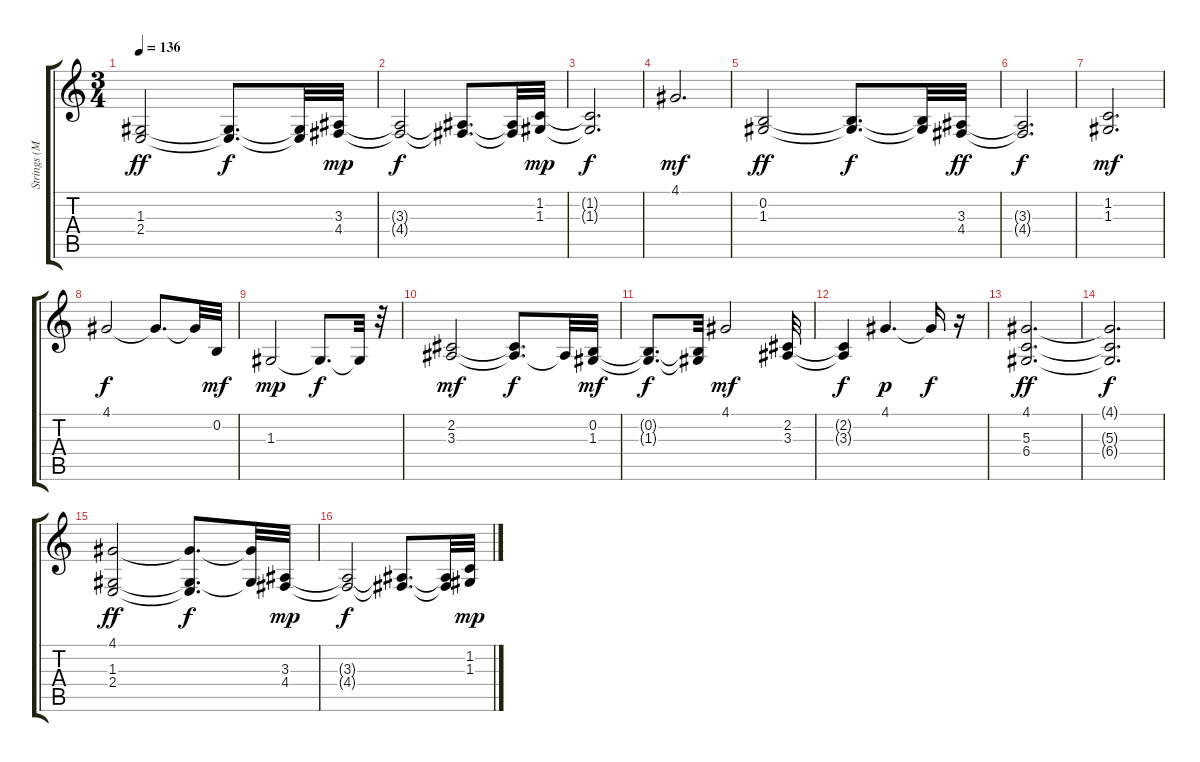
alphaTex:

\track ("Strings (Melody)             " "Strings (M") {instrument stringensemble2}
\staff {score tabs}
\tuning (E4 B3 G3 D3 A2 E2) {hide}
\ts (3 4)
\tempo 136
\clef g2
\ks c
(1.3 2.4).2{dy ff} (1.3{t} 2.4{t}).8{d dy f} (1.3{t} 2.4{t}).32 (3.3 4.4).32{dy mp} |
(3.3{t} 4.4{t}).2{dy f} (3.3{t} 4.4{t}).8{d} (3.3{t} 4.4{t}).32 (1.2 1.3).32{dy mp} |
(1.2{t} 1.3{t}).2{d dy f} |
4.1.2{d dy mf} |
(0.2 1.3).2{dy ff} (0.2{t} 1.3{t}).8{d dy f} (0.2{t} 1.3{t}).32 (3.3 4.4).32{dy ff} |
(3.3{t} 4.4{t}).2{d dy f} |
(1.2 1.3).2{d dy mf} |
4.1.2{dy f} 4.1{t}.8{d} 4.1{t}.32 0.2.32{dy mf} |
1.3.2{dy mp} 1.3{t}.8{d dy f} 1.3{t}.32 r.32 |
(2.2 3.3).2{dy mf} (2.2{t} 3.3{t}).8{d dy f} 3.3{t}.32 (0.2 1.3).32{dy mf} |
(0.2{t} 1.3{t}).8{d dy f} (0.2{t} 1.3{t}).32 4.1.2{dy mf} (2.2 3.3).32 |
(2.2{t} 3.3{t}).4{dy f} 4.1.4{d dy p} 4.1{t}.16{dy f} r.16 |
(4.1 5.3 6.4).2{d dy ff} |
(4.1{t} 5.3{t} 6.4{t}).2{d dy f} |
(4.1 1.3 2.4).2{dy ff} (4.1{t} 1.3{t} 2.4{t}).8{d dy f} (4.1{t} 1.3{t}).32 (3.3 4.4).32{dy mp} |
(3.3{t} 4.4{t}).2{dy f} (3.3{t} 4.4{t}).8{d} (3.3{t} 4.4{t}).32 (1.2 1.3).32{dy mp}
